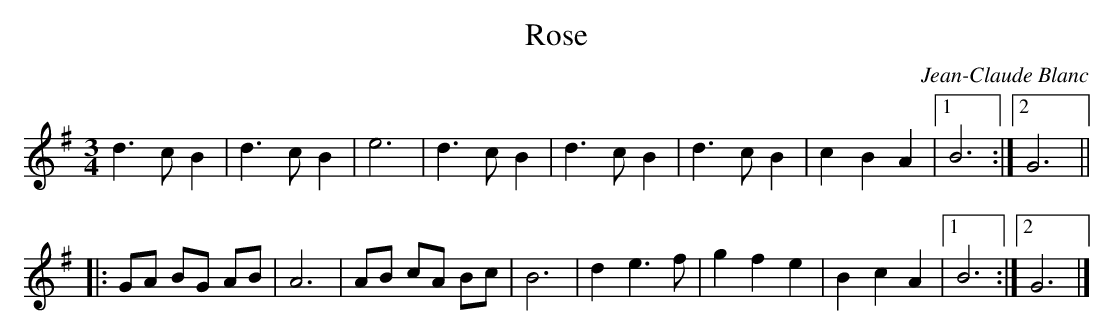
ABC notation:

X:1
T:Rose
M:3/4
L:1/4
C:Jean-Claude Blanc
K:G
d>cB | d>cB | e3 | d>cB |\
d>cB | d>cB | cBA |1 B3 :|2 G3 ||
|:\
G/A/ B/G/ A/B/ | A3 | A/B/ c/A/ B/c/ | B3 |\
de>f | gfe | BcA |1 B3 :|2 G3 |]
